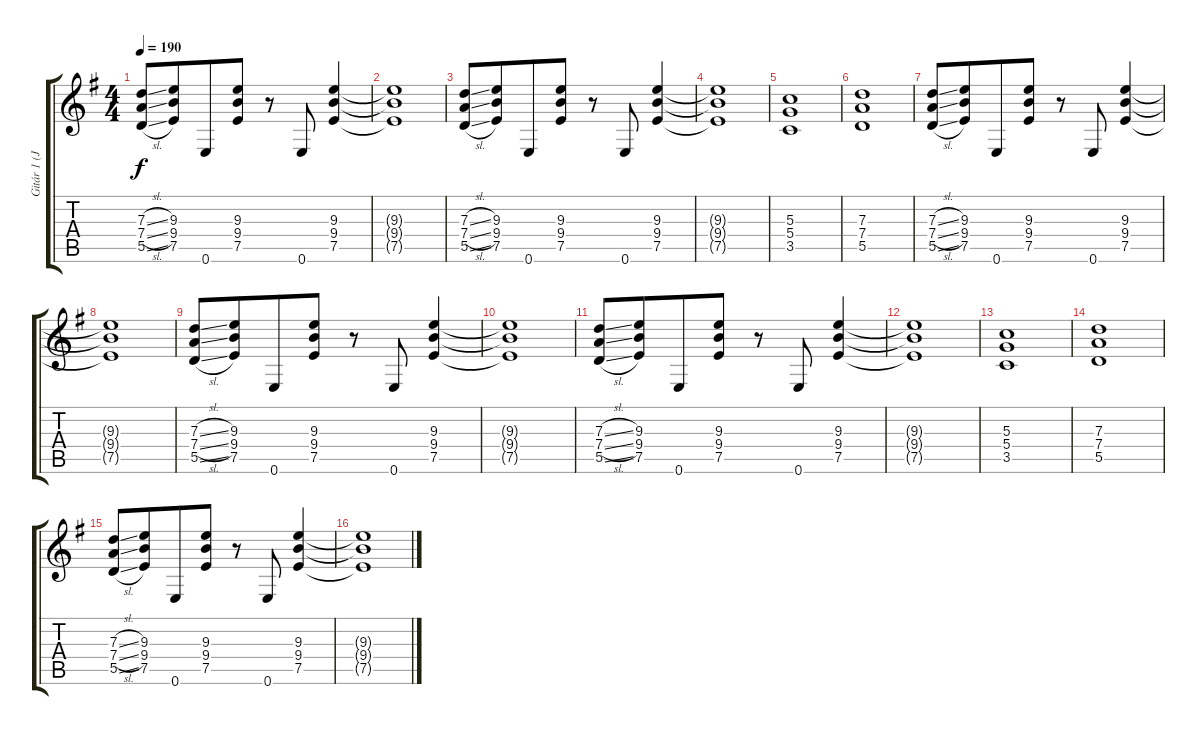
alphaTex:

\track ("Gitár 1 (Janick Gers)" "Gitár 1 (J") {instrument distortionguitar}
\staff {score tabs}
\tuning (E4 B3 G3 D3 A2 E2) {hide}
\ts (4 4)
\tempo 190
\clef g2
\ks g
(7.3{sl} 7.4{sl} 5.5{sl}).8{dy f} (9.3 9.4 7.5).8{beam merge} 0.6.8 (9.3 9.4 7.5).8 r.8 0.6.8 (9.3 9.4 7.5).4 |
(9.3{t} 9.4{t} 7.5{t}).1 |
(7.3{sl} 7.4{sl} 5.5{sl}).8 (9.3 9.4 7.5).8{beam merge} 0.6.8 (9.3 9.4 7.5).8 r.8 0.6.8 (9.3 9.4 7.5).4 |
(9.3{t} 9.4{t} 7.5{t}).1 |
(5.3 5.4 3.5).1 |
(7.3 7.4 5.5).1 |
(7.3{sl} 7.4{sl} 5.5{sl}).8 (9.3 9.4 7.5).8{beam merge} 0.6.8 (9.3 9.4 7.5).8 r.8 0.6.8 (9.3 9.4 7.5).4 |
(9.3{t} 9.4{t} 7.5{t}).1 |
(7.3{sl} 7.4{sl} 5.5{sl}).8 (9.3 9.4 7.5).8{beam merge} 0.6.8 (9.3 9.4 7.5).8 r.8 0.6.8 (9.3 9.4 7.5).4 |
(9.3{t} 9.4{t} 7.5{t}).1 |
(7.3{sl} 7.4{sl} 5.5{sl}).8 (9.3 9.4 7.5).8{beam merge} 0.6.8 (9.3 9.4 7.5).8 r.8 0.6.8 (9.3 9.4 7.5).4 |
(9.3{t} 9.4{t} 7.5{t}).1 |
(5.3 5.4 3.5).1 |
(7.3 7.4 5.5).1 |
(7.3{sl} 7.4{sl} 5.5{sl}).8 (9.3 9.4 7.5).8{beam merge} 0.6.8 (9.3 9.4 7.5).8 r.8 0.6.8 (9.3 9.4 7.5).4 |
(9.3{t} 9.4{t} 7.5{t}).1
